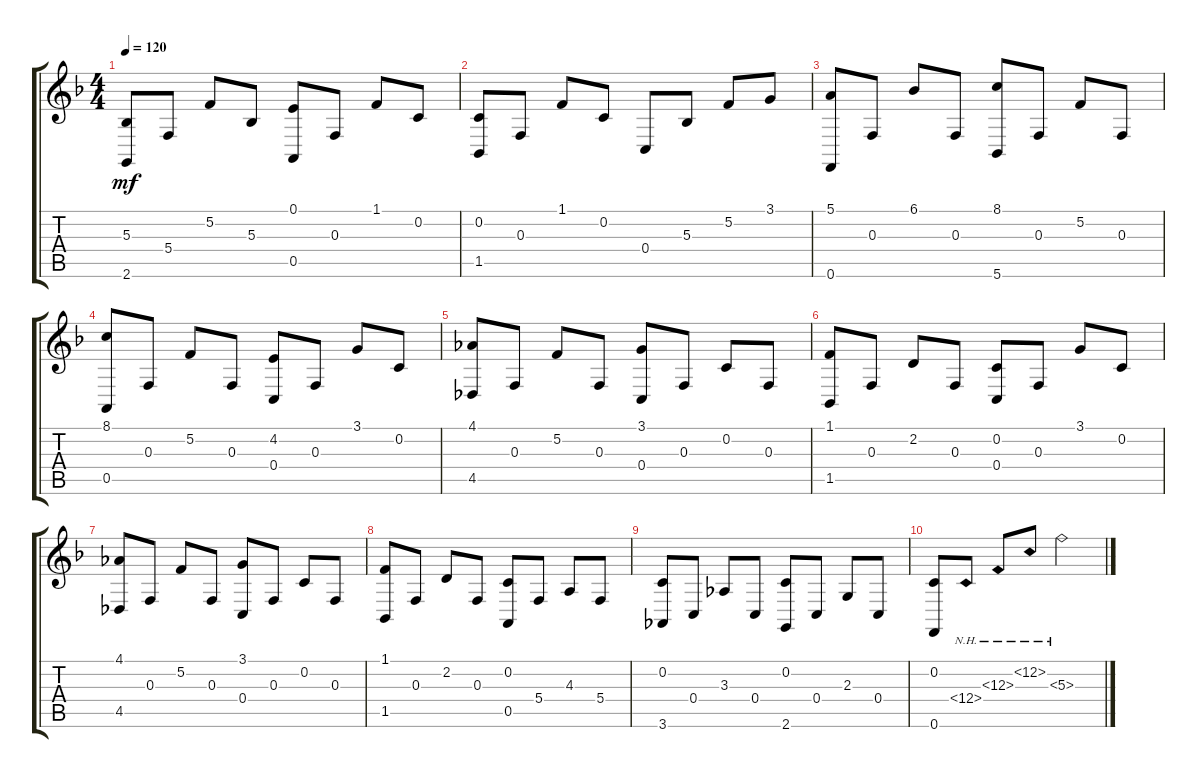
\track "" {instrument acousticgrandpiano}
\staff {score tabs}
\tuning (E4 C4 F3 C3 A2 F2) {hide}
\ts (4 4)
\tempo 120
\clef g2
\ks f
(5.3 2.6).8{dy mf} 5.4.8 5.2.8 5.3.8 (0.1 0.5).8 0.3.8 1.1.8 0.2.8 |
(0.2 1.5).8 0.3.8 1.1.8 0.2.8 0.4.8 5.3.8 5.2.8 3.1.8 |
(5.1 0.6).8 0.3.8 6.1.8 0.3.8 (8.1 5.6).8 0.3.8 5.2.8 0.3.8 |
(8.1 0.5).8 0.3.8 5.2.8 0.3.8 (4.2 0.4).8 0.3.8 3.1.8 0.2.8 |
(4.1 4.5).8 0.3.8 5.2.8 0.3.8 (3.1 0.4).8 0.3.8 0.2.8 0.3.8 |
(1.1 1.5).8 0.3.8 2.2.8 0.3.8 (0.2 0.4).8 0.3.8 3.1.8 0.2.8 |
(4.1 4.5).8 0.3.8 5.2.8 0.3.8 (3.1 0.4).8 0.3.8 0.2.8 0.3.8 |
(1.1 1.5).8 0.3.8 2.2.8 0.3.8 (0.2 0.5).8 5.4.8 4.3.8 5.4.8 |
(0.2 3.6).8 0.4.8 3.3.8 0.4.8 (0.2 2.6).8 0.4.8 2.3.8 0.4.8 |
(0.2 0.6).8 12.4{nh}.8 12.3{nh}.8 12.2{nh}.8 5.3{nh}.2
